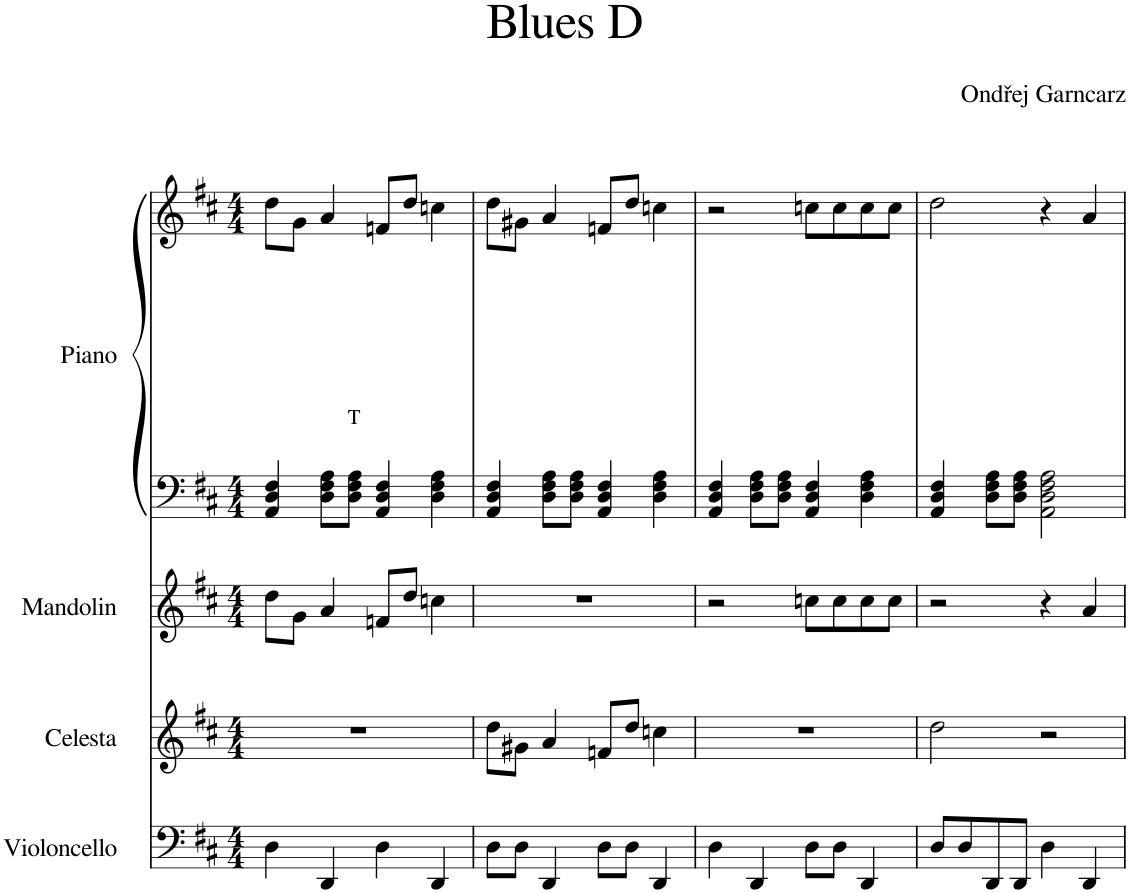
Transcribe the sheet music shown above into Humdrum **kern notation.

**kern	**kern	**kern	**kern	**kern
*part4	*part3	*part2	*part1	*part1
*staff5	*staff4	*staff3	*staff2	*staff1
*I"Violoncello	*I"Celesta	*I"Mandolin	*I"Piano	*
*I'Vlc.	*I'Cel.	*I'Mdn.	*I'Pno.	*
*clefF4	*clefG2	*clefG2	*clefF4	*clefG2
*k[f#c#]	*k[f#c#]	*k[f#c#]	*k[f#c#]	*k[f#c#]
*M4/4	*M4/4	*M4/4	*M4/4	*M4/4
=1	=1	=1	=1	=1
4D\	1r	8dd\L	4AA/ 4D/ 4F#/	8dd\L
.	.	8g\J	.	8g\J
4DD/	.	4a/	8D\ 8F#\ 8A\L	4a/
!	!	!	!LO:TX:a:t=T	!
.	.	.	8D\ 8F#\ 8A\J	.
4D\	.	8fn/L	4AA/ 4D/ 4F#/	8fn/L
.	.	8dd/J	.	8dd/J
4DD/	.	4ccn\	4D\ 4F#\ 4A\	4ccn\
=2	=2	=2	=2	=2
8D\L	8dd\L	1r	4AA/ 4D/ 4F#/	8dd\L
8D\J	8g#X\J	.	.	8g#X\J
4DD/	4a/	.	8D\ 8F#\ 8A\L	4a/
.	.	.	8D\ 8F#\ 8A\J	.
8D\L	8fn/L	.	4AA/ 4D/ 4F#/	8fn/L
8D\J	8dd/J	.	.	8dd/J
4DD/	4ccn\	.	4D\ 4F#\ 4A\	4ccn\
=3	=3	=3	=3	=3
4D\	1r	2r	4AA/ 4D/ 4F#/	2r
4DD/	.	.	8D\ 8F#\ 8A\L	.
.	.	.	8D\ 8F#\ 8A\J	.
8D\L	.	8ccn\L	4AA/ 4D/ 4F#/	8ccn\L
8D\J	.	8cc\	.	8cc\
4DD/	.	8cc\	4D\ 4F#\ 4A\	8cc\
.	.	8cc\J	.	8cc\J
=4	=4	=4	=4	=4
8D/L	2dd\	2r	4AA/ 4D/ 4F#/	2dd\
8D/	.	.	.	.
8DD/	.	.	8D\ 8F#\ 8A\L	.
8DD/J	.	.	8D\ 8F#\ 8A\J	.
4D\	2r	4r	2AA\ 2D\ 2F#\ 2A\	4r
4DD/	.	4a/	.	4a/
=	=	=	=	=
*-	*-	*-	*-	*-
